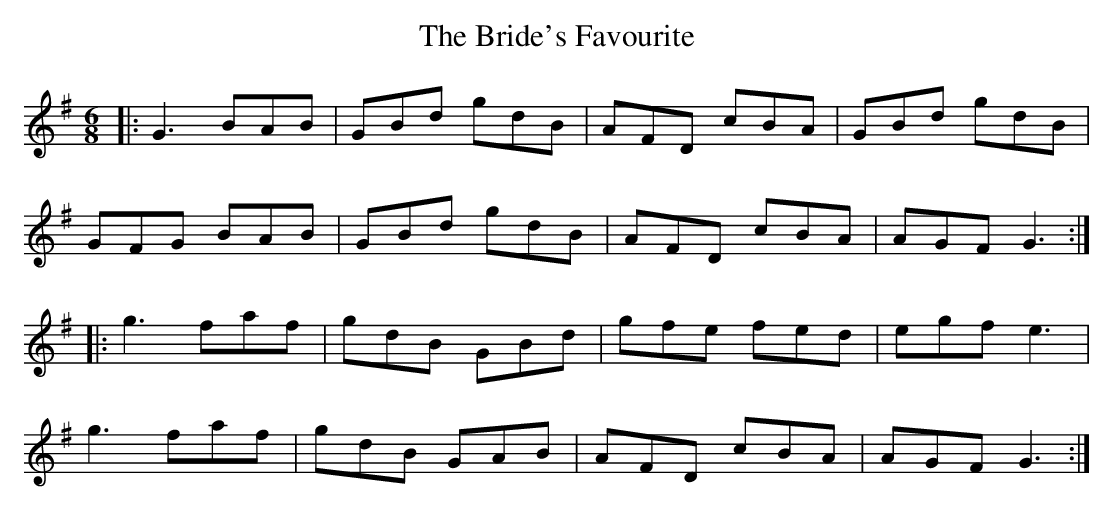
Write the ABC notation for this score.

X:1
T: The Bride's Favourite
M: 6/8
L: 1/8
K: Gmaj
|:G3 BAB|GBd gdB|AFD cBA|GBd gdB|
GFG BAB|GBd gdB|AFD cBA|AGF G3:|
|:g3 faf|gdB GBd|gfe fed|egf e3|
g3 faf|gdB GAB|AFD cBA|AGF G3:|
